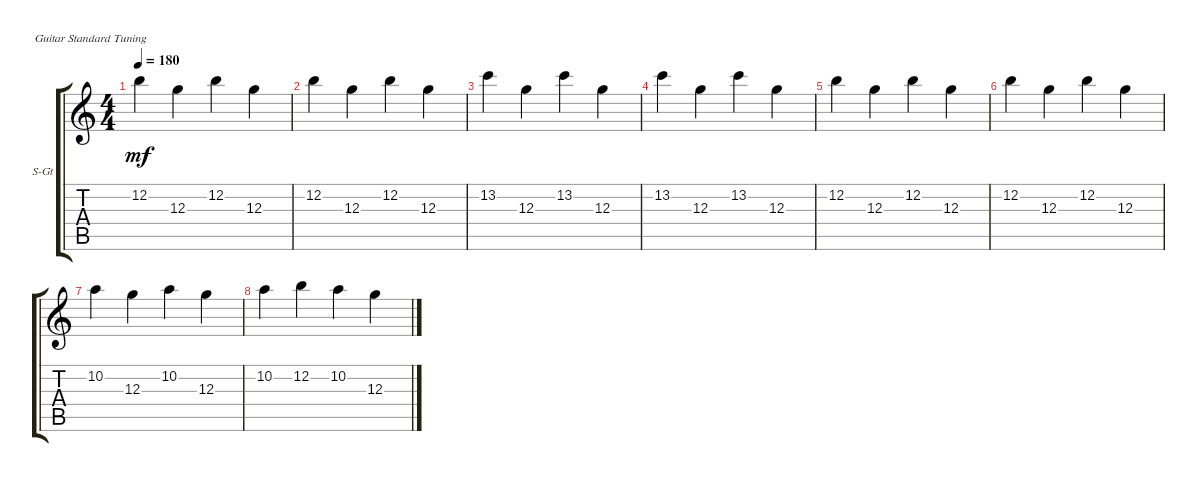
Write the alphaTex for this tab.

\defaultSystemsLayout 4
\bracketExtendMode groupsimilarinstruments
\firstSystemTrackNameOrientation horizontal
\otherSystemsTrackNameOrientation horizontal
\track ("Steel Guitar" "S-Gt") {instrument acousticguitarsteel}
\staff {score tabs}
\tuning (E4 B3 G3 D3 A2 E2)
\ts (4 4)
\tempo 180
\clef g2
\ks c
12.2.4{dy mf instrument acousticguitarsteel} 12.3.4 12.2.4 12.3.4 |
12.2.4 12.3.4 12.2.4 12.3.4 |
13.2.4 12.3.4 13.2.4 12.3.4 |
13.2.4 12.3.4 13.2.4 12.3.4 |
12.2.4 12.3.4 12.2.4 12.3.4 |
12.2.4 12.3.4 12.2.4 12.3.4 |
10.2.4 12.3.4 10.2.4 12.3.4 |
10.2.4 12.2.4 10.2.4 12.3.4
